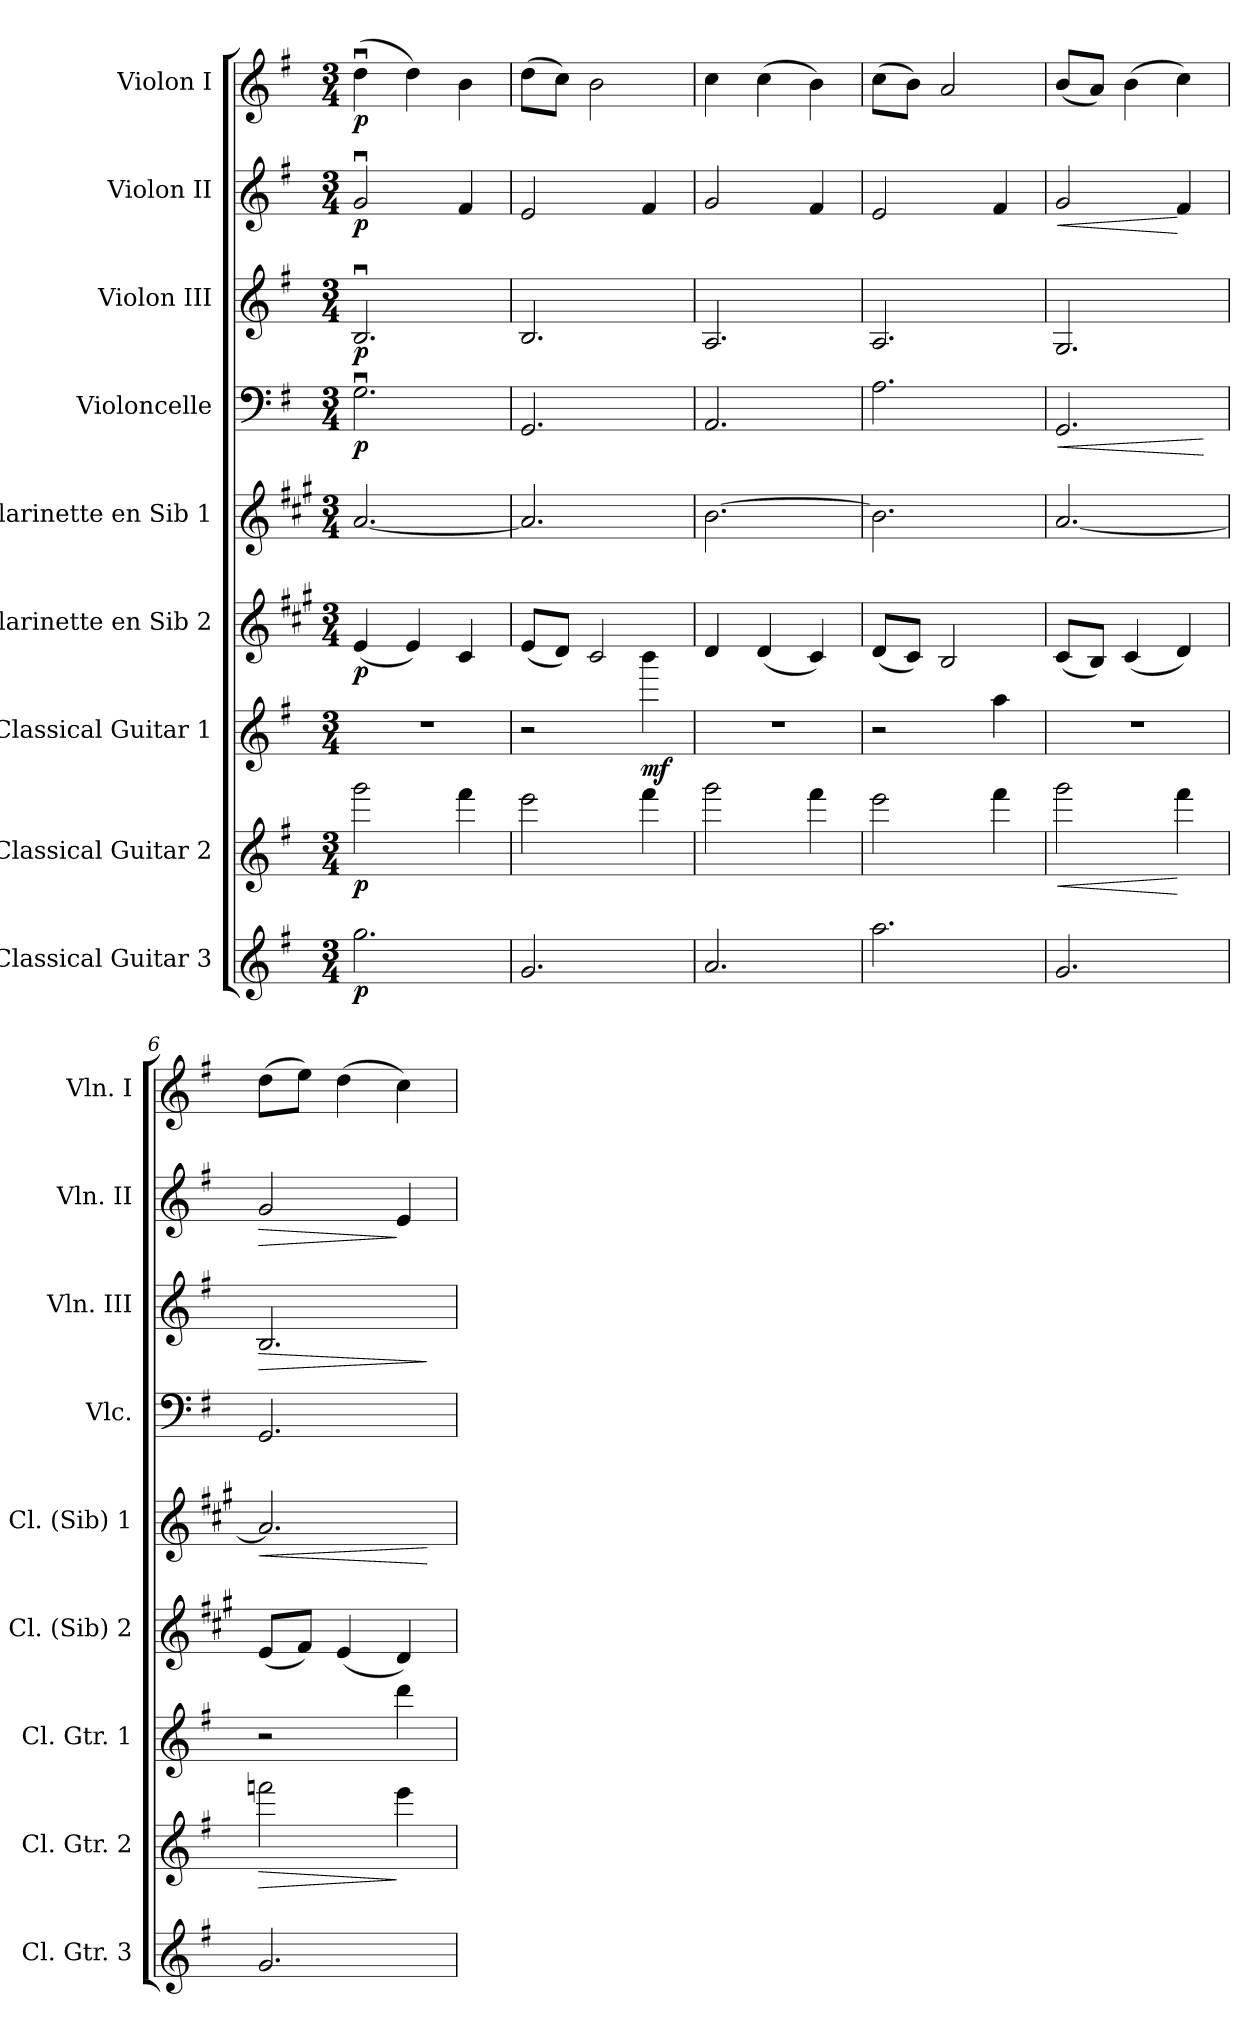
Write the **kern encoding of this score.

**kern	**dynam	**kern	**dynam	**kern	**dynam	**kern	**dynam	**kern	**dynam	**kern	**dynam	**kern	**dynam	**kern	**dynam	**kern	**dynam
*part9	*part9	*part8	*part8	*part7	*part7	*part6	*part6	*part5	*part5	*part4	*part4	*part3	*part3	*part2	*part2	*part1	*part1
*staff9	*staff9	*staff8	*staff8	*staff7	*staff7	*staff6	*staff6	*staff5	*staff5	*staff4	*staff4	*staff3	*staff3	*staff2	*staff2	*staff1	*staff1
*I"Classical Guitar 3	*	*I"Classical Guitar 2	*	*I"Classical Guitar 1	*	*I"Clarinette en Sib 2	*	*I"Clarinette en Sib 1	*	*I"Violoncelle	*	*I"Violon III	*	*I"Violon II	*	*I"Violon I	*
*I'Cl. Gtr. 3	*	*I'Cl. Gtr. 2	*	*I'Cl. Gtr. 1	*	*I'Cl. (Sib) 2	*	*I'Cl. (Sib) 1	*	*I'Vlc.	*	*I'Vln. III	*	*I'Vln. II	*	*I'Vln. I	*
*clefG2	*	*clefG2	*	*clefG2	*	*clefG2	*	*clefG2	*	*clefF4	*	*clefG2	*	*clefG2	*	*clefG2	*
*ITrd7c12	*	*ITrd7c12	*	*ITrd7c12	*	*ITrd1c2	*	*ITrd1c2	*	*	*	*	*	*	*	*	*
*k[f#]	*	*k[f#]	*	*k[f#]	*	*k[f#]	*	*k[f#]	*	*k[f#]	*	*k[f#]	*	*k[f#]	*	*k[f#]	*
*G:	*	*G:	*	*G:	*	*G:	*	*G:	*	*G:	*	*G:	*	*G:	*	*G:	*
*M3/4	*	*M3/4	*	*M3/4	*	*M3/4	*	*M3/4	*	*M3/4	*	*M3/4	*	*M3/4	*	*M3/4	*
=1	=1	=1	=1	=1	=1	=1	=1	=1	=1	=1	=1	=1	=1	=1	=1	=1	=1
!	!LO:DY:b	!	!LO:DY:b	!	!	!	!LO:DY:b	!	!	!	!LO:DY:b	!	!LO:DY:b	!	!LO:DY:b	!	!LO:DY:b
2.g\	p	2gg\	p	2.r	.	(<4d/	p	[2.g/	.	2.Gu>\	p	2.Bu>/	p	2gu>/	p	(>4ddu>\	p
.	.	.	.	.	.	4d/)	.	.	.	.	.	.	.	.	.	4dd\)	.
.	.	4ff#\	.	.	.	4B/	.	.	.	.	.	.	.	4f#/	.	4b\	.
=2	=2	=2	=2	=2	=2	=2	=2	=2	=2	=2	=2	=2	=2	=2	=2	=2	=2
2.G/	.	2ee\	.	2r	.	(<8d/L	.	2.g/]	.	2.GG/	.	2.B/	.	2e/	.	(>8dd\L	.
.	.	.	.	.	.	8c/J)	.	.	.	.	.	.	.	.	.	8cc\J)	.
.	.	.	.	.	.	2B/	.	.	.	.	.	.	.	.	.	2b\	.
!	!	!	!	!	!LO:DY:b	!	!	!	!	!	!	!	!	!	!	!	!
.	.	4ff#\	.	4bb>\	mf	.	.	.	.	.	.	.	.	4f#/	.	.	.
=3	=3	=3	=3	=3	=3	=3	=3	=3	=3	=3	=3	=3	=3	=3	=3	=3	=3
2.A/	.	2gg\	.	2.r	.	4c/	.	[2.a\	.	2.AA/	.	2.A/	.	2g/	.	4cc\	.
.	.	.	.	.	.	(<4c/	.	.	.	.	.	.	.	.	.	(>4cc\	.
.	.	4ff#\	.	.	.	4B/)	.	.	.	.	.	.	.	4f#/	.	4b\)	.
=4	=4	=4	=4	=4	=4	=4	=4	=4	=4	=4	=4	=4	=4	=4	=4	=4	=4
2.a\	.	2ee\	.	2r	.	(<8c/L	.	2.a\]	.	2.A\	.	2.A/	.	2e/	.	(>8cc\L	.
.	.	.	.	.	.	8B/J)	.	.	.	.	.	.	.	.	.	8b\J)	.
.	.	.	.	.	.	2A/	.	.	.	.	.	.	.	.	.	2a/	.
.	.	4ff#\	.	4a>\	.	.	.	.	.	.	.	.	.	4f#/	.	.	.
=5	=5	=5	=5	=5	=5	=5	=5	=5	=5	=5	=5	=5	=5	=5	=5	=5	=5
!	!	!	!LO:HP:b	!	!	!	!	!	!	!	!LO:HP:b	!	!	!	!	!	!
!	!	!	!	!	!	!	!	!	!	!	!LO:HP:n=1:b	!	!	!	!LO:HP:b	!	!
!	!	!	!	!	!	!	!	!	!	!	!	!	!	!	!LO:HP:n=1:b	!	!
2.G/	.	2gg\	<	2.r	.	(<8B/L	.	[2.g/	.	2.GG/	< <	2.G/	.	2g/	< <	(<8b/L	.
.	.	.	.	.	.	8A/J)	.	.	.	.	.	.	.	.	.	8a/J)	.
.	.	.	.	.	.	(<4B/	.	.	.	.	.	.	.	.	.	(>4b\	.
.	.	4ff#\	[	.	.	4c/)	.	.	.	.	.	.	.	4f#/	[	4cc\)	.
.	.	.	.	.	.	.	.	.	.	.	[	.	.	.	[	.	.
=6	=6	=6	=6	=6	=6	=6	=6	=6	=6	=6	=6	=6	=6	=6	=6	=6	=6
!	!	!	!LO:HP:b	!	!	!	!	!	!LO:HP:b	!	!	!	!LO:HP:b	!	!LO:HP:b	!	!
!	!	!	!	!	!	!	!	!	!	!	!	!	!	!	!LO:HP:n=1:b	!	!
2.G/	.	2ffn\	>	2r	.	(<8d/L	.	2.g/]	<	2.GG/	.	2.B/	>	2g/	> >	(>8dd\L	.
.	.	.	.	.	.	8e/J)	.	.	.	.	.	.	.	.	.	8ee\J)	.
.	.	.	.	.	.	(<4d/	.	.	.	.	.	.	.	.	.	(>4dd\	.
.	.	4ee\	]	4dd>\	.	4c/)	.	.	.	.	.	.	.	4e/	]	4cc\)	.
.	.	.	.	.	.	.	.	.	[	.	[	.	]	.	]	.	.
=	=	=	=	=	=	=	=	=	=	=	=	=	=	=	=	=	=
*-	*-	*-	*-	*-	*-	*-	*-	*-	*-	*-	*-	*-	*-	*-	*-	*-	*-
